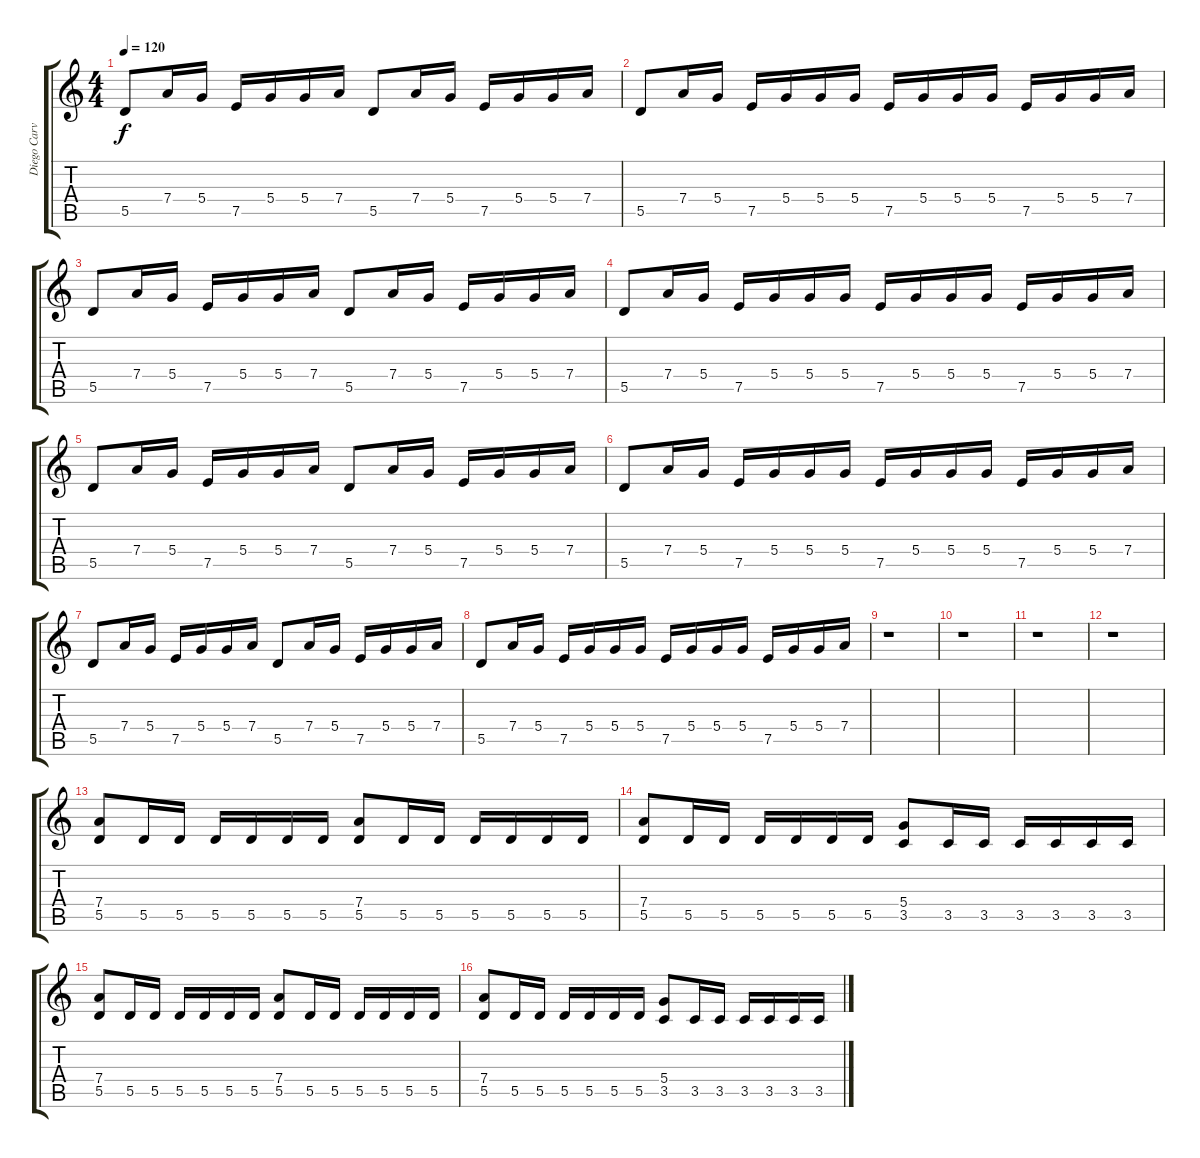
\track ("Diego Carvalho (Guitar)" "Diego Carv") {instrument distortionguitar}
\staff {score tabs}
\tuning (E4 B3 G3 D3 A2 E2) {hide}
\ts (4 4)
\tempo 120
\clef g2
\ks c
5.5.8{dy f instrument distortionguitar} 7.4.16 5.4.16 7.5.16 5.4.16 5.4.16 7.4.16 5.5.8 7.4.16 5.4.16 7.5.16 5.4.16 5.4.16 7.4.16 |
5.5.8 7.4.16 5.4.16 7.5.16 5.4.16 5.4.16 5.4.16 7.5.16 5.4.16 5.4.16 5.4.16 7.5.16 5.4.16 5.4.16 7.4.16 |
5.5.8 7.4.16 5.4.16 7.5.16 5.4.16 5.4.16 7.4.16 5.5.8 7.4.16 5.4.16 7.5.16 5.4.16 5.4.16 7.4.16 |
5.5.8 7.4.16 5.4.16 7.5.16 5.4.16 5.4.16 5.4.16 7.5.16 5.4.16 5.4.16 5.4.16 7.5.16 5.4.16 5.4.16 7.4.16 |
5.5.8 7.4.16 5.4.16 7.5.16 5.4.16 5.4.16 7.4.16 5.5.8 7.4.16 5.4.16 7.5.16 5.4.16 5.4.16 7.4.16 |
5.5.8 7.4.16 5.4.16 7.5.16 5.4.16 5.4.16 5.4.16 7.5.16 5.4.16 5.4.16 5.4.16 7.5.16 5.4.16 5.4.16 7.4.16 |
5.5.8 7.4.16 5.4.16 7.5.16 5.4.16 5.4.16 7.4.16 5.5.8 7.4.16 5.4.16 7.5.16 5.4.16 5.4.16 7.4.16 |
5.5.8 7.4.16 5.4.16 7.5.16 5.4.16 5.4.16 5.4.16 7.5.16 5.4.16 5.4.16 5.4.16 7.5.16 5.4.16 5.4.16 7.4.16 |
r.1 |
r.1 |
r.1 |
r.1 |
(7.4 5.5).8 5.5.16 5.5.16 5.5.16 5.5.16 5.5.16 5.5.16 (7.4 5.5).8 5.5.16 5.5.16 5.5.16 5.5.16 5.5.16 5.5.16 |
(7.4 5.5).8 5.5.16 5.5.16 5.5.16 5.5.16 5.5.16 5.5.16 (5.4 3.5).8 3.5.16 3.5.16 3.5.16 3.5.16 3.5.16 3.5.16 |
(7.4 5.5).8 5.5.16 5.5.16 5.5.16 5.5.16 5.5.16 5.5.16 (7.4 5.5).8 5.5.16 5.5.16 5.5.16 5.5.16 5.5.16 5.5.16 |
(7.4 5.5).8 5.5.16 5.5.16 5.5.16 5.5.16 5.5.16 5.5.16 (5.4 3.5).8 3.5.16 3.5.16 3.5.16 3.5.16 3.5.16 3.5.16
